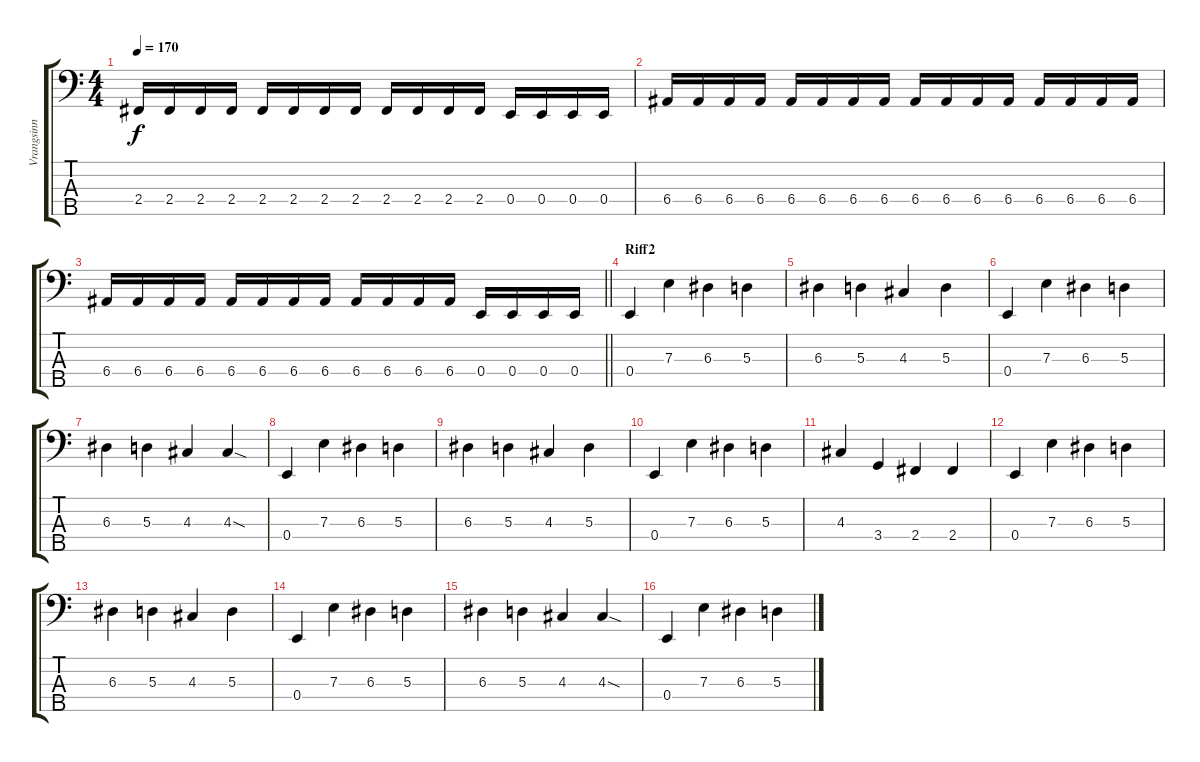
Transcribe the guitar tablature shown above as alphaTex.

\track ("Vrangsinn - Bass" "Vrangsinn ") {instrument electricbassfinger}
\staff {score tabs}
\tuning (G2 D2 A1 E1 B0) {hide}
\ts (4 4)
\tempo 170
\clef f4
\ks c
2.4.16{dy f} 2.4.16 2.4.16 2.4.16 2.4.16 2.4.16 2.4.16 2.4.16 2.4.16 2.4.16 2.4.16 2.4.16 0.4.16 0.4.16 0.4.16 0.4.16 |
6.4.16 6.4.16 6.4.16 6.4.16 6.4.16 6.4.16 6.4.16 6.4.16 6.4.16 6.4.16 6.4.16 6.4.16 6.4.16 6.4.16 6.4.16 6.4.16 |
\barLineRight lightlight
6.4.16 6.4.16 6.4.16 6.4.16 6.4.16 6.4.16 6.4.16 6.4.16 6.4.16 6.4.16 6.4.16 6.4.16 0.4.16 0.4.16 0.4.16 0.4.16 |
\section ("" "Riff2")
0.4.4 7.3.4 6.3.4 5.3.4 |
6.3.4 5.3.4 4.3.4 5.3.4 |
0.4.4 7.3.4 6.3.4 5.3.4 |
6.3.4 5.3.4 4.3.4 4.3{sod}.4 |
0.4.4 7.3.4 6.3.4 5.3.4 |
6.3.4 5.3.4 4.3.4 5.3.4 |
0.4.4 7.3.4 6.3.4 5.3.4 |
4.3.4 3.4.4 2.4.4 2.4.4 |
0.4.4 7.3.4 6.3.4 5.3.4 |
6.3.4 5.3.4 4.3.4 5.3.4 |
0.4.4 7.3.4 6.3.4 5.3.4 |
6.3.4 5.3.4 4.3.4 4.3{sod}.4 |
0.4.4 7.3.4 6.3.4 5.3.4
